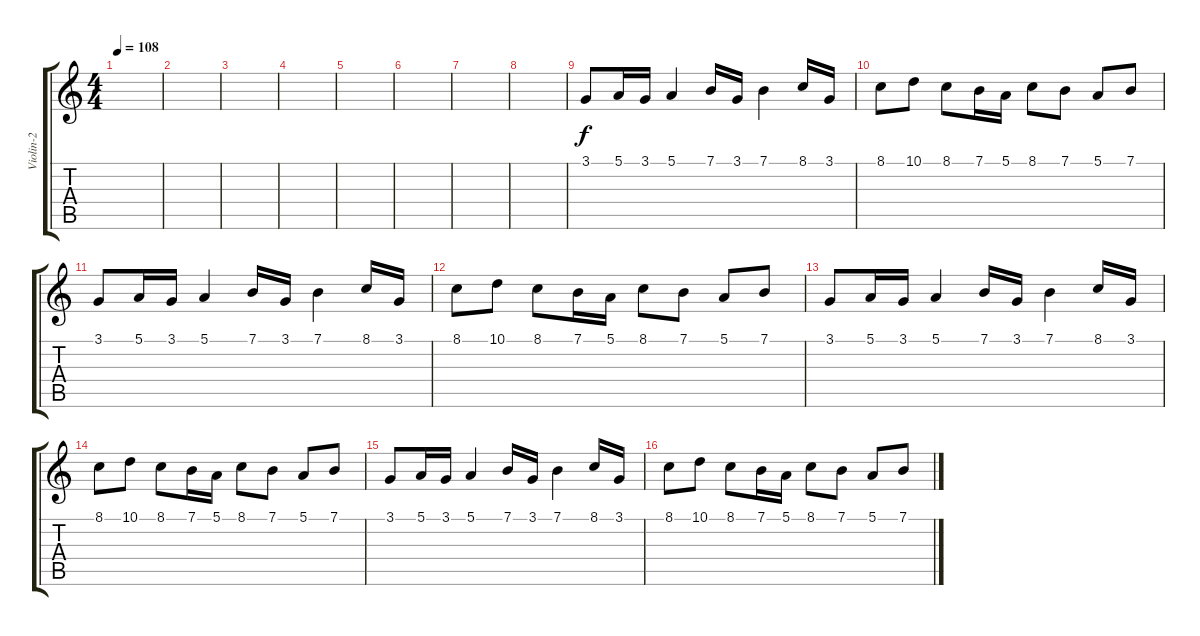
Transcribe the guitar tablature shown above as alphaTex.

\track ("Violin-2" "Violin-2") {instrument violin}
\staff {score tabs}
\tuning (E4 B3 G3 D3 A2 E2) {hide}
\ts (4 4)
\tempo 108
\clef g2
\ks c
|
|
|
|
|
|
|
|
3.1.8 5.1.16 3.1.16 5.1.4 7.1.16 3.1.16 7.1.4 8.1.16 3.1.16 |
8.1.8 10.1.8 8.1.8 7.1.16 5.1.16 8.1.8 7.1.8 5.1.8 7.1.8 |
3.1.8 5.1.16 3.1.16 5.1.4 7.1.16 3.1.16 7.1.4 8.1.16 3.1.16 |
8.1.8 10.1.8 8.1.8 7.1.16 5.1.16 8.1.8 7.1.8 5.1.8 7.1.8 |
3.1.8 5.1.16 3.1.16 5.1.4 7.1.16 3.1.16 7.1.4 8.1.16 3.1.16 |
8.1.8 10.1.8 8.1.8 7.1.16 5.1.16 8.1.8 7.1.8 5.1.8 7.1.8 |
3.1.8 5.1.16 3.1.16 5.1.4 7.1.16 3.1.16 7.1.4 8.1.16 3.1.16 |
8.1.8 10.1.8 8.1.8 7.1.16 5.1.16 8.1.8 7.1.8 5.1.8 7.1.8
